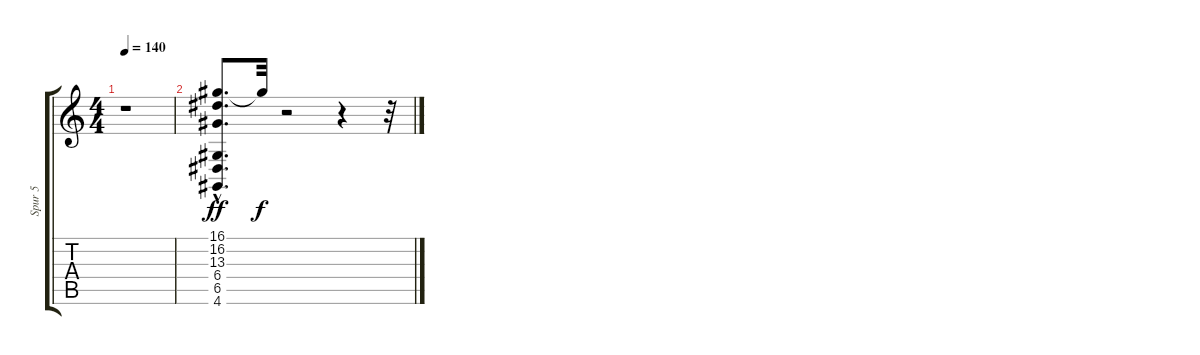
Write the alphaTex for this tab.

\track ("Spur 5" "Spur 5") {instrument stringensemble1}
\staff {score tabs}
\tuning (E4 B3 G3 D3 A2 E2) {hide}
\ts (4 4)
\tempo 140
\clef g2
\ks c
r.1{dy f} |
(16.1{hac} 16.2{hac} 13.3{hac} 6.4{hac} 6.5{hac} 4.6{hac}).8{d dy ff} 16.1{t}.32{dy f} r.2 r.4 r.32
